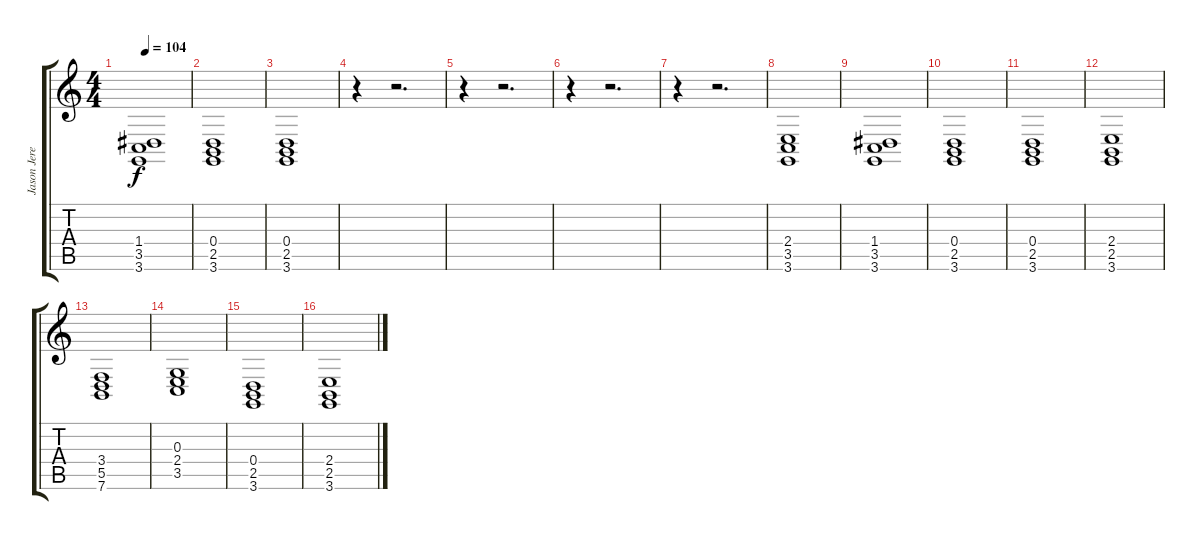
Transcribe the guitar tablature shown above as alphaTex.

\track ("Jason Jeremy Freese(keyboard)" "Jason Jere") {instrument brightacousticpiano}
\staff {score tabs}
\tuning (E4 B3 G3 D3 A2 E2) {hide}
\ts (4 4)
\tempo 104
\clef g2
\ks c
(1.4 3.5 3.6).1{dy f} |
(0.4 2.5 3.6).1 |
(0.4 2.5 3.6).1 |
r.4 r.2{d} |
r.4 r.2{d} |
r.4 r.2{d} |
r.4 r.2{d} |
(2.4 3.5 3.6).1 |
(1.4 3.5 3.6).1 |
(0.4 2.5 3.6).1 |
(0.4 2.5 3.6).1 |
(2.4 2.5 3.6).1 |
(3.4 5.5 7.6).1 |
(0.3 2.4 3.5).1 |
(0.4 2.5 3.6).1 |
(2.4 2.5 3.6).1
